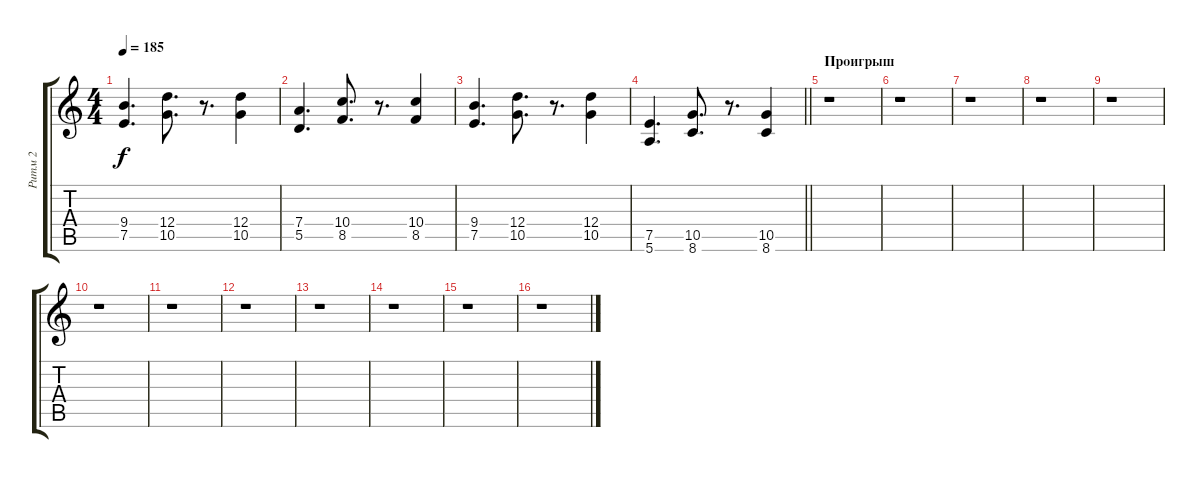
\track ("Ритм 2" "Ритм 2") {instrument distortionguitar}
\staff {score tabs}
\tuning (E4 B3 G3 D3 A2 E2) {hide}
\ts (4 4)
\tempo 185
\clef g2
\ks c
(9.4 7.5).4{d dy f} (12.4 10.5).8{d} r.8{d} (12.4 10.5).4 |
(7.4 5.5).4{d} (10.4 8.5).8{d} r.8{d} (10.4 8.5).4 |
(9.4 7.5).4{d} (12.4 10.5).8{d} r.8{d} (12.4 10.5).4 |
\barLineRight lightlight
(7.5 5.6).4{d} (10.5 8.6).8{d} r.8{d} (10.5 8.6).4 |
\section ("" "Проигрыш")
r.1 |
r.1 |
r.1 |
r.1 |
r.1 |
r.1 |
r.1 |
r.1 |
r.1 |
r.1 |
r.1 |
r.1
